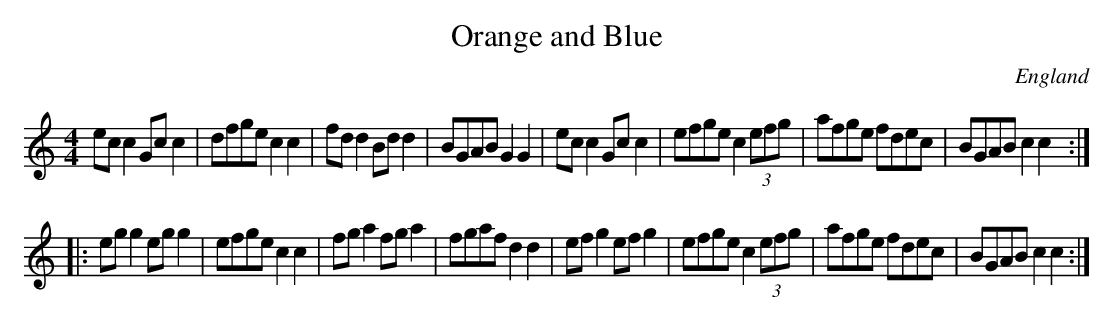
X:1
T:Orange and Blue
L:1/8
M:4/4
O:England
K:C
ecc2 Gcc2 | dfge c2c2 | fdd2 Bdd2 | BGAB G2G2 | \
ecc2 Gcc2 | efge c2(3efg | afge fdec | BGAB c2c2 ::
egg2 egg2 | efge c2c2 | fga2 fga2 | fgaf d2d2 | \
efg2 efg2 | efge c2 (3efg | afge fdec | BGAB c2c2 :|
